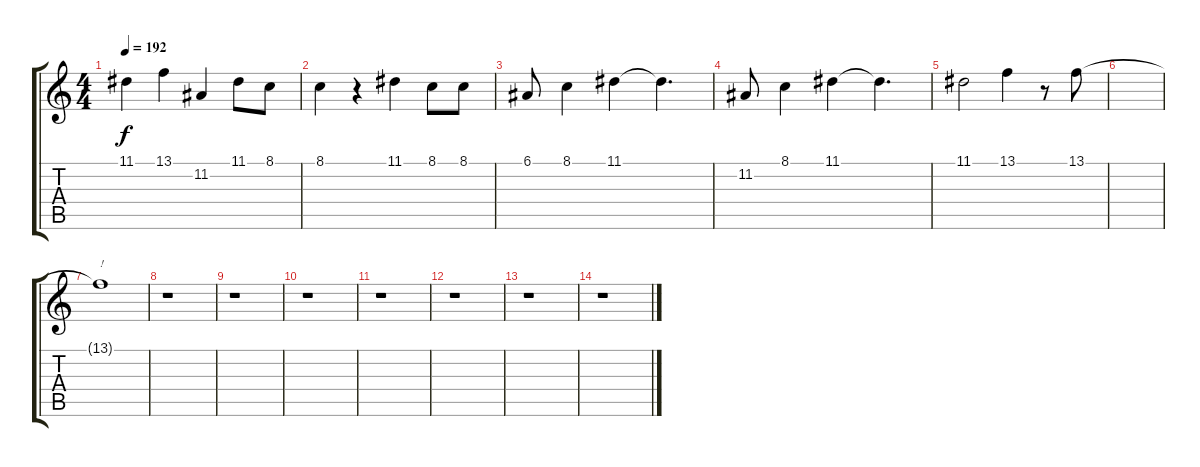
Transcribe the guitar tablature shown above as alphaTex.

\track "" {instrument lead1square}
\staff {score tabs}
\tuning (E4 B3 G3 D3 A2 E2) {hide}
\ts (4 4)
\tempo 192
\clef g2
\ks c
11.1.4{txt "" dy f} 13.1.4{txt ""} 11.2.4{txt ""} 11.1.8{txt ""} 8.1.8 |
8.1.4{txt ""} r.4 11.1.4{txt ""} 8.1.8{txt ""} 8.1.8{txt ""} |
6.1.8{txt ""} 8.1.4{txt ""} 11.1.4{txt ""} 11.1{t}.4{d} |
11.2.8{txt ""} 8.1.4{txt ""} 11.1.4{txt ""} 11.1{t}.4{d txt ""} |
11.1.2{txt ""} 13.1.4{txt ""} r.8 13.1.8{txt ""} |
|
13.1{t}.1{txt "!"} |
r.1 |
r.1 |
r.1 |
r.1 |
r.1 |
r.1 |
r.1{txt ""}
